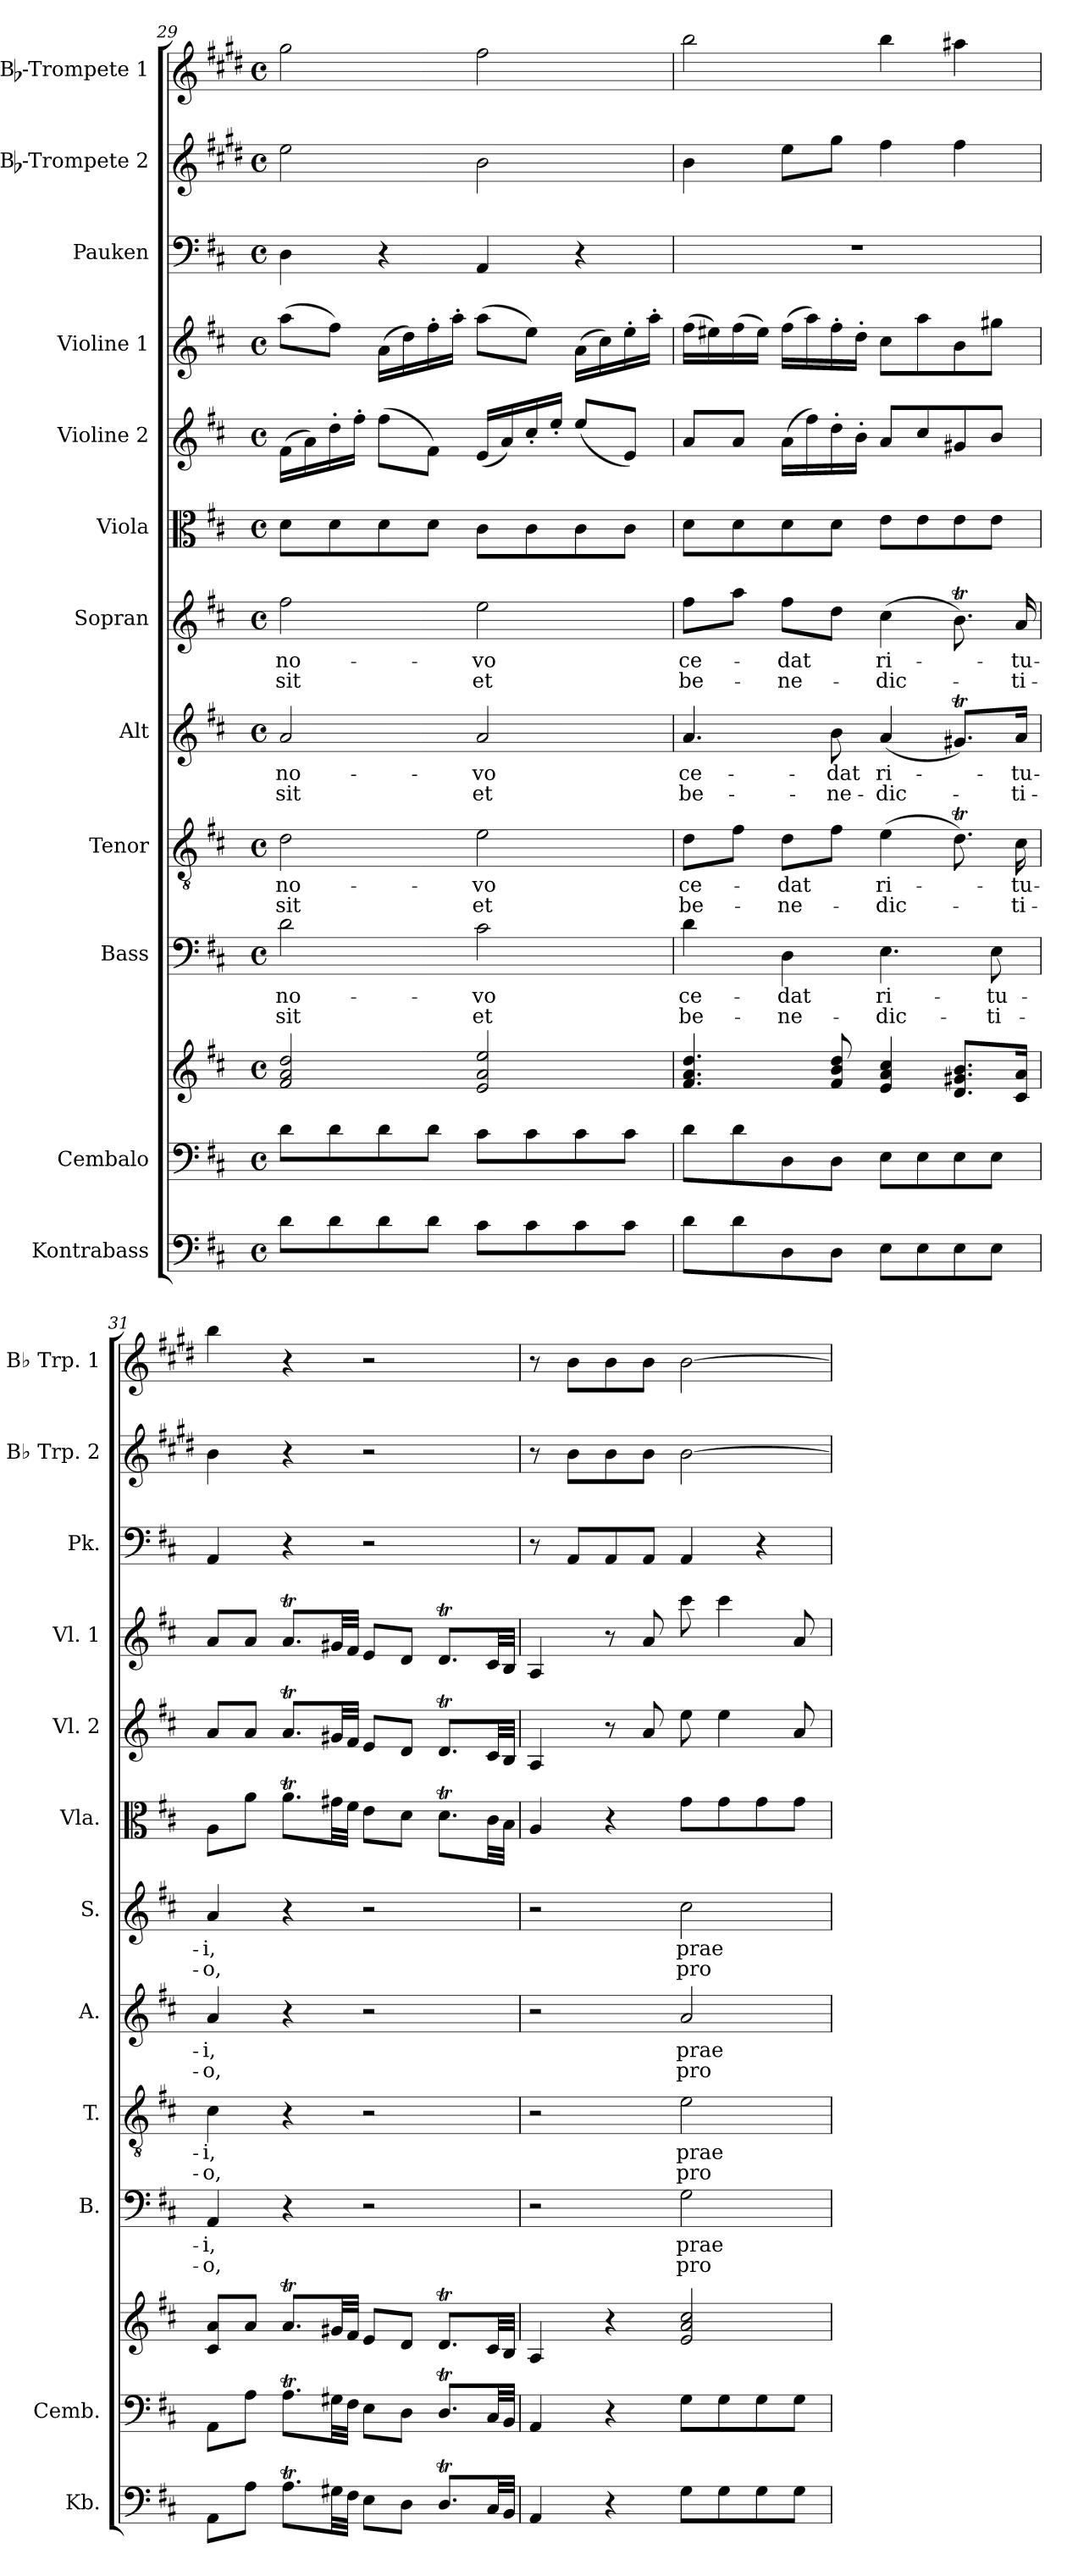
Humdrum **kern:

**kern	**kern	**kern	**kern	**text	**text	**kern	**text	**text	**kern	**text	**text	**kern	**text	**text	**kern	**kern	**kern	**kern	**kern	**kern
*part12	*part11	*part11	*part10	*part10	*part10	*part9	*part9	*part9	*part8	*part8	*part8	*part7	*part7	*part7	*part6	*part5	*part4	*part3	*part2	*part1
*staff13	*staff12	*staff11	*staff10	*staff10	*staff10	*staff9	*staff9	*staff9	*staff8	*staff8	*staff8	*staff7	*staff7	*staff7	*staff6	*staff5	*staff4	*staff3	*staff2	*staff1
*I"Kontrabass	*I"Cembalo	*	*I"Bass	*	*	*I"Tenor	*	*	*I"Alt	*	*	*I"Sopran	*	*	*I"Viola	*I"Violine 2	*I"Violine 1	*I"Pauken	*I"Bb-Trompete 2	*I"Bb-Trompete 1
*I'Kb.	*I'Cemb.	*	*I'B.	*	*	*I'T.	*	*	*I'A.	*	*	*I'S.	*	*	*I'Vla.	*I'Vl. 2	*I'Vl. 1	*I'Pk.	*I'Bb Trp. 2	*I'Bb Trp. 1
!!LO:PB:g=z
*clefF4	*clefF4	*clefG2	*clefF4	*	*	*clefGv2	*	*	*clefG2	*	*	*clefG2	*	*	*clefC3	*clefG2	*clefG2	*clefF4	*clefG2	*clefG2
*ITrd7c12	*	*	*	*	*	*	*	*	*	*	*	*	*	*	*	*	*	*	*ITrd1c2	*ITrd1c2
*k[f#c#]	*k[f#c#]	*k[f#c#]	*k[f#c#]	*	*	*k[f#c#]	*	*	*k[f#c#]	*	*	*k[f#c#]	*	*	*k[f#c#]	*k[f#c#]	*k[f#c#]	*k[f#c#]	*k[f#c#]	*k[f#c#]
*D:	*D:	*D:	*D:	*	*	*D:	*	*	*D:	*	*	*D:	*	*	*D:	*D:	*D:	*D:	*D:	*D:
*M4/4	*M4/4	*M4/4	*M4/4	*	*	*M4/4	*	*	*M4/4	*	*	*M4/4	*	*	*M4/4	*M4/4	*M4/4	*M4/4	*M4/4	*M4/4
*met(c)	*met(c)	*met(c)	*met(c)	*	*	*met(c)	*	*	*met(c)	*	*	*met(c)	*	*	*met(c)	*met(c)	*met(c)	*met(c)	*met(c)	*met(c)
=29	=29	=29	=29	=29	=29	=29	=29	=29	=29	=29	=29	=29	=29	=29	=29	=29	=29	=29	=29	=29
!	!	!	!	!LO:LY:b	!LO:LY:b	!	!LO:LY:b	!LO:LY:b	!	!LO:LY:b	!LO:LY:b	!	!LO:LY:b	!LO:LY:b	!	!	!	!	!	!
8D\L	8d\L	2f#/ 2a/ 2dd/	2d\	no-	sit	2d\	no-	sit	2a/	no-	sit	2ff#\	no-	sit	8d\L	(>16f#\LL	(>8aa\L	4D\	2dd\	2ff#\
.	.	.	.	.	.	.	.	.	.	.	.	.	.	.	.	16a\)	.	.	.	.
8D\	8d\	.	.	.	.	.	.	.	.	.	.	.	.	.	8d\	16dd'>\	8ff#\J)	.	.	.
.	.	.	.	.	.	.	.	.	.	.	.	.	.	.	.	16ff#'>\JJ	.	.	.	.
8D\	8d\	.	.	.	.	.	.	.	.	.	.	.	.	.	8d\	(>8ff#\L	(>16a\LL	4r	.	.
.	.	.	.	.	.	.	.	.	.	.	.	.	.	.	.	.	16dd\)	.	.	.
8D\J	8d\J	.	.	.	.	.	.	.	.	.	.	.	.	.	8d\J	8f#\J)	16ff#'>\	.	.	.
.	.	.	.	.	.	.	.	.	.	.	.	.	.	.	.	.	16aa'>\JJ	.	.	.
!	!	!	!	!LO:LY:b	!LO:LY:b	!	!LO:LY:b	!LO:LY:b	!	!LO:LY:b	!LO:LY:b	!	!LO:LY:b	!LO:LY:b	!	!	!	!	!	!
8C#\L	8c#\L	2e/ 2a/ 2ee/	2c#\	-vo	et	2e\	-vo	et	2a/	-vo	et	2ee\	-vo	et	8c#\L	(<16e/LL	(>8aa\L	4AA/	2a\	2ee\
.	.	.	.	.	.	.	.	.	.	.	.	.	.	.	.	16a/)	.	.	.	.
8C#\	8c#\	.	.	.	.	.	.	.	.	.	.	.	.	.	8c#\	16cc#'</	8ee\J)	.	.	.
.	.	.	.	.	.	.	.	.	.	.	.	.	.	.	.	16ee'</JJ	.	.	.	.
8C#\	8c#\	.	.	.	.	.	.	.	.	.	.	.	.	.	8c#\	(<8ee/L	(>16a\LL	4r	.	.
.	.	.	.	.	.	.	.	.	.	.	.	.	.	.	.	.	16cc#\)	.	.	.
8C#\J	8c#\J	.	.	.	.	.	.	.	.	.	.	.	.	.	8c#\J	8e/J)	16ee'>\	.	.	.
.	.	.	.	.	.	.	.	.	.	.	.	.	.	.	.	.	16aa'>\JJ	.	.	.
=30	=30	=30	=30	=30	=30	=30	=30	=30	=30	=30	=30	=30	=30	=30	=30	=30	=30	=30	=30	=30
!	!	!	!	!LO:LY:b	!LO:LY:b	!	!LO:LY:b	!LO:LY:b	!	!LO:LY:b	!LO:LY:b	!	!LO:LY:b	!LO:LY:b	!	!	!	!	!	!
8D\L	8d\L	4.f#/ 4.a/ 4.dd/	4d\	ce-	be-	8d\L	ce-	be-	4.a/	ce-	be-	8ff#\L	ce-	be-	8d\L	8a/L	(>16ff#\LL	1r	4a\	2aa\
.	.	.	.	.	.	.	.	.	.	.	.	.	.	.	.	.	16ee#X\)	.	.	.
8D\	8d\	.	.	.	.	8f#\J	.	.	.	.	.	8aa\J	.	.	8d\	8a/J	(>16ff#\	.	.	.
.	.	.	.	.	.	.	.	.	.	.	.	.	.	.	.	.	16ee#\JJ)	.	.	.
!	!	!	!	!LO:LY:b	!LO:LY:b	!	!LO:LY:b	!LO:LY:b	!	!	!	!	!LO:LY:b	!LO:LY:b	!	!	!	!	!	!
8DD\	8D\	.	4D\	-dat	-ne-	8d\L	-dat	-ne-	.	.	.	8ff#\L	-dat	-ne-	8d\	(>16a\LL	(>16ff#\LL	.	8dd\L	.
.	.	.	.	.	.	.	.	.	.	.	.	.	.	.	.	16ff#\)	16aa\)	.	.	.
!	!	!	!	!	!	!	!	!	!	!LO:LY:b	!LO:LY:b	!	!	!	!	!	!	!	!	!
8DD\J	8D\J	8f#/ 8b/ 8dd/	.	.	.	8f#\J	.	.	8b\	-dat	-ne-	8dd\J	.	.	8d\J	16dd'>\	16ff#'>\	.	8ff#\J	.
.	.	.	.	.	.	.	.	.	.	.	.	.	.	.	.	16b'>\JJ	16dd'>\JJ	.	.	.
!	!	!	!	!LO:LY:b	!LO:LY:b	!	!LO:LY:b	!LO:LY:b	!	!LO:LY:b	!LO:LY:b	!	!LO:LY:b	!LO:LY:b	!	!	!	!	!	!
8EE\L	8E\L	4e/ 4a/ 4cc#/	4.E\	ri-	-dic-	(>4e\	ri-	-dic-	(<4a/	ri-	-dic-	(>4cc#\	ri-	-dic-	8e\L	8a/L	8cc#\L	.	4ee\	4aa\
8EE\	8E\	.	.	.	.	.	.	.	.	.	.	.	.	.	8e\	8cc#/	8aa\	.	.	.
8EE\	8E\	8.d/ 8.g#X/ 8.b/L	.	.	.	8.dT\)	.	.	8.g#Xt/L)	.	.	8.bT\)	.	.	8e\	8g#X/	8b\	.	4ee\	4gg#X\
!	!	!	!	!LO:LY:b	!LO:LY:b	!	!	!	!	!	!	!	!	!	!	!	!	!	!	!
8EE\J	8E\J	.	8E\	-tu-	-ti-	.	.	.	.	.	.	.	.	.	8e\J	8b/J	8gg#X\J	.	.	.
!	!	!	!	!	!	!	!LO:LY:b	!LO:LY:b	!	!LO:LY:b	!LO:LY:b	!	!LO:LY:b	!LO:LY:b	!	!	!	!	!	!
.	.	16c#/ 16a/Jk	.	.	.	16c#\	-tu-	-ti-	16a/Jk	-tu-	-ti-	16a/	-tu-	-ti-	.	.	.	.	.	.
=31	=31	=31	=31	=31	=31	=31	=31	=31	=31	=31	=31	=31	=31	=31	=31	=31	=31	=31	=31	=31
!	!	!	!	!LO:LY:b	!LO:LY:b	!	!LO:LY:b	!LO:LY:b	!	!LO:LY:b	!LO:LY:b	!	!LO:LY:b	!LO:LY:b	!	!	!	!	!	!
8AAA\L	8AA\L	8c#/ 8a/L	4AA/	-i,	-o,	4c#\	-i,	-o,	4a/	-i,	-o,	4a/	-i,	-o,	8A\L	8a/L	8a/L	4AA/	4a\	4aa\
8AA\J	8A\J	8a/J	.	.	.	.	.	.	.	.	.	.	.	.	8a\J	8a/J	8a/J	.	.	.
8.AAT\L	8.AT\L	8.aT/L	4r	.	.	4r	.	.	4r	.	.	4r	.	.	8.aT\L	8.aT/L	8.aT/L	4r	4r	4r
32GG#X\LL	32G#X\LL	32g#X/LL	.	.	.	.	.	.	.	.	.	.	.	.	32g#X\LL	32g#X/LL	32g#X/LL	.	.	.
32FF#\JJJ	32F#\JJJ	32f#/JJJ	.	.	.	.	.	.	.	.	.	.	.	.	32f#\JJJ	32f#/JJJ	32f#/JJJ	.	.	.
8EE\L	8E\L	8e/L	2r	.	.	2r	.	.	2r	.	.	2r	.	.	8e\L	8e/L	8e/L	2r	2r	2r
8DD\J	8D\J	8d/J	.	.	.	.	.	.	.	.	.	.	.	.	8d\J	8d/J	8d/J	.	.	.
8.DDT/L	8.DT/L	8.dT/L	.	.	.	.	.	.	.	.	.	.	.	.	8.dT\L	8.dT/L	8.dT/L	.	.	.
32CC#/LL	32C#/LL	32c#/LL	.	.	.	.	.	.	.	.	.	.	.	.	32c#\LL	32c#/LL	32c#/LL	.	.	.
32BBB/JJJ	32BB/JJJ	32B/JJJ	.	.	.	.	.	.	.	.	.	.	.	.	32B\JJJ	32B/JJJ	32B/JJJ	.	.	.
=32	=32	=32	=32	=32	=32	=32	=32	=32	=32	=32	=32	=32	=32	=32	=32	=32	=32	=32	=32	=32
4AAA/	4AA/	4A/	2r	.	.	2r	.	.	2r	.	.	2r	.	.	4A/	4A/	4A/	8r	8r	8r
.	.	.	.	.	.	.	.	.	.	.	.	.	.	.	.	.	.	8AA/L	8a\L	8a\L
4r	4r	4r	.	.	.	.	.	.	.	.	.	.	.	.	4r	8r	8r	8AA/	8a\	8a\
.	.	.	.	.	.	.	.	.	.	.	.	.	.	.	.	8a/	8a/	8AA/J	8a\J	8a\J
!	!	!	!	!LO:LY:b	!LO:LY:b	!	!LO:LY:b	!LO:LY:b	!	!LO:LY:b	!LO:LY:b	!	!LO:LY:b	!LO:LY:b	!	!	!	!	!	!
8GG\L	8G\L	2e/ 2a/ 2cc#/	2G\	prae-	pro-	2e\	prae-	pro-	2a/	prae-	pro-	2cc#\	prae-	pro-	8g\L	8ee\	8ccc#\	4AA/	[2a\	[2a\
8GG\	8G\	.	.	.	.	.	.	.	.	.	.	.	.	.	8g\	4ee\	4ccc#\	.	.	.
8GG\	8G\	.	.	.	.	.	.	.	.	.	.	.	.	.	8g\	.	.	4r	.	.
8GG\J	8G\J	.	.	.	.	.	.	.	.	.	.	.	.	.	8g\J	8a/	8a/	.	.	.
=	=	=	=	=	=	=	=	=	=	=	=	=	=	=	=	=	=	=	=	=
*-	*-	*-	*-	*-	*-	*-	*-	*-	*-	*-	*-	*-	*-	*-	*-	*-	*-	*-	*-	*-
